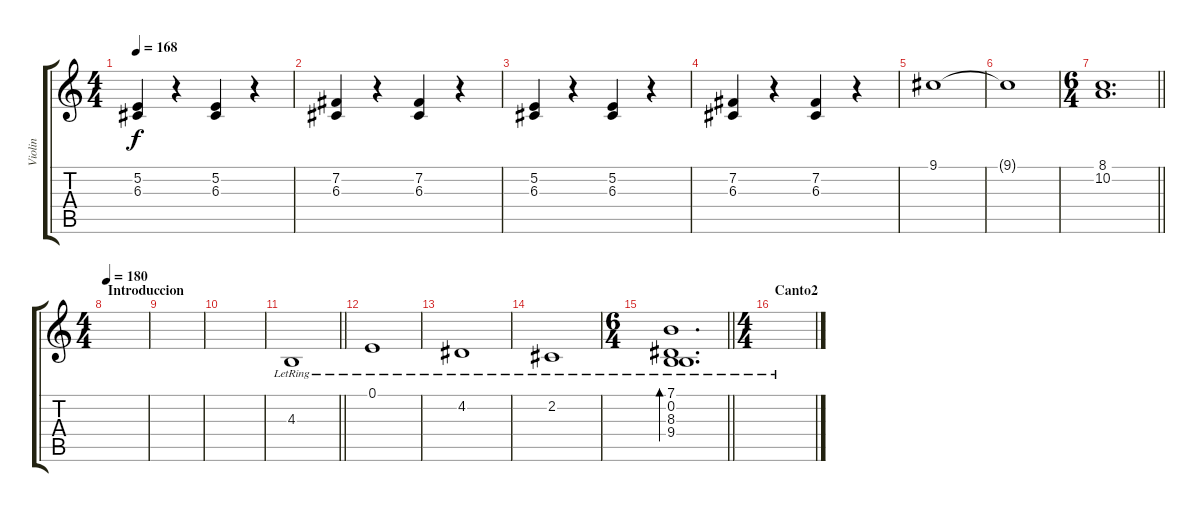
\track ("Violin" "Violin") {instrument violin}
\staff {score tabs}
\tuning (E4 B3 G3 D3 A2 E2) {hide}
\ts (4 4)
\tempo 168
\clef g2
\ks c
(5.2 6.3).4{dy f} r.4 (5.2 6.3).4 r.4 |
(7.2 6.3).4 r.4 (7.2 6.3).4 r.4 |
(5.2 6.3).4 r.4 (5.2 6.3).4 r.4 |
(7.2 6.3).4 r.4 (7.2 6.3).4 r.4 |
9.1.1 |
9.1{t}.1 |
\ts (6 4)
\barLineRight lightlight
(8.1 10.2).1{d} |
\ts (4 4)
\section ("" "Introduccion")
\tempo 180
|
|
|
\barLineRight lightlight
4.3{lr}.1 |
0.1{lr}.1 |
4.2{lr}.1 |
2.2{lr}.1 |
\ts (6 4)
\barLineRight lightlight
(7.1{lr} 0.2{lr} 8.3{lr} 9.4{lr}).1{d bd 480} |
\ts (4 4)
\section ("" "Canto2")
